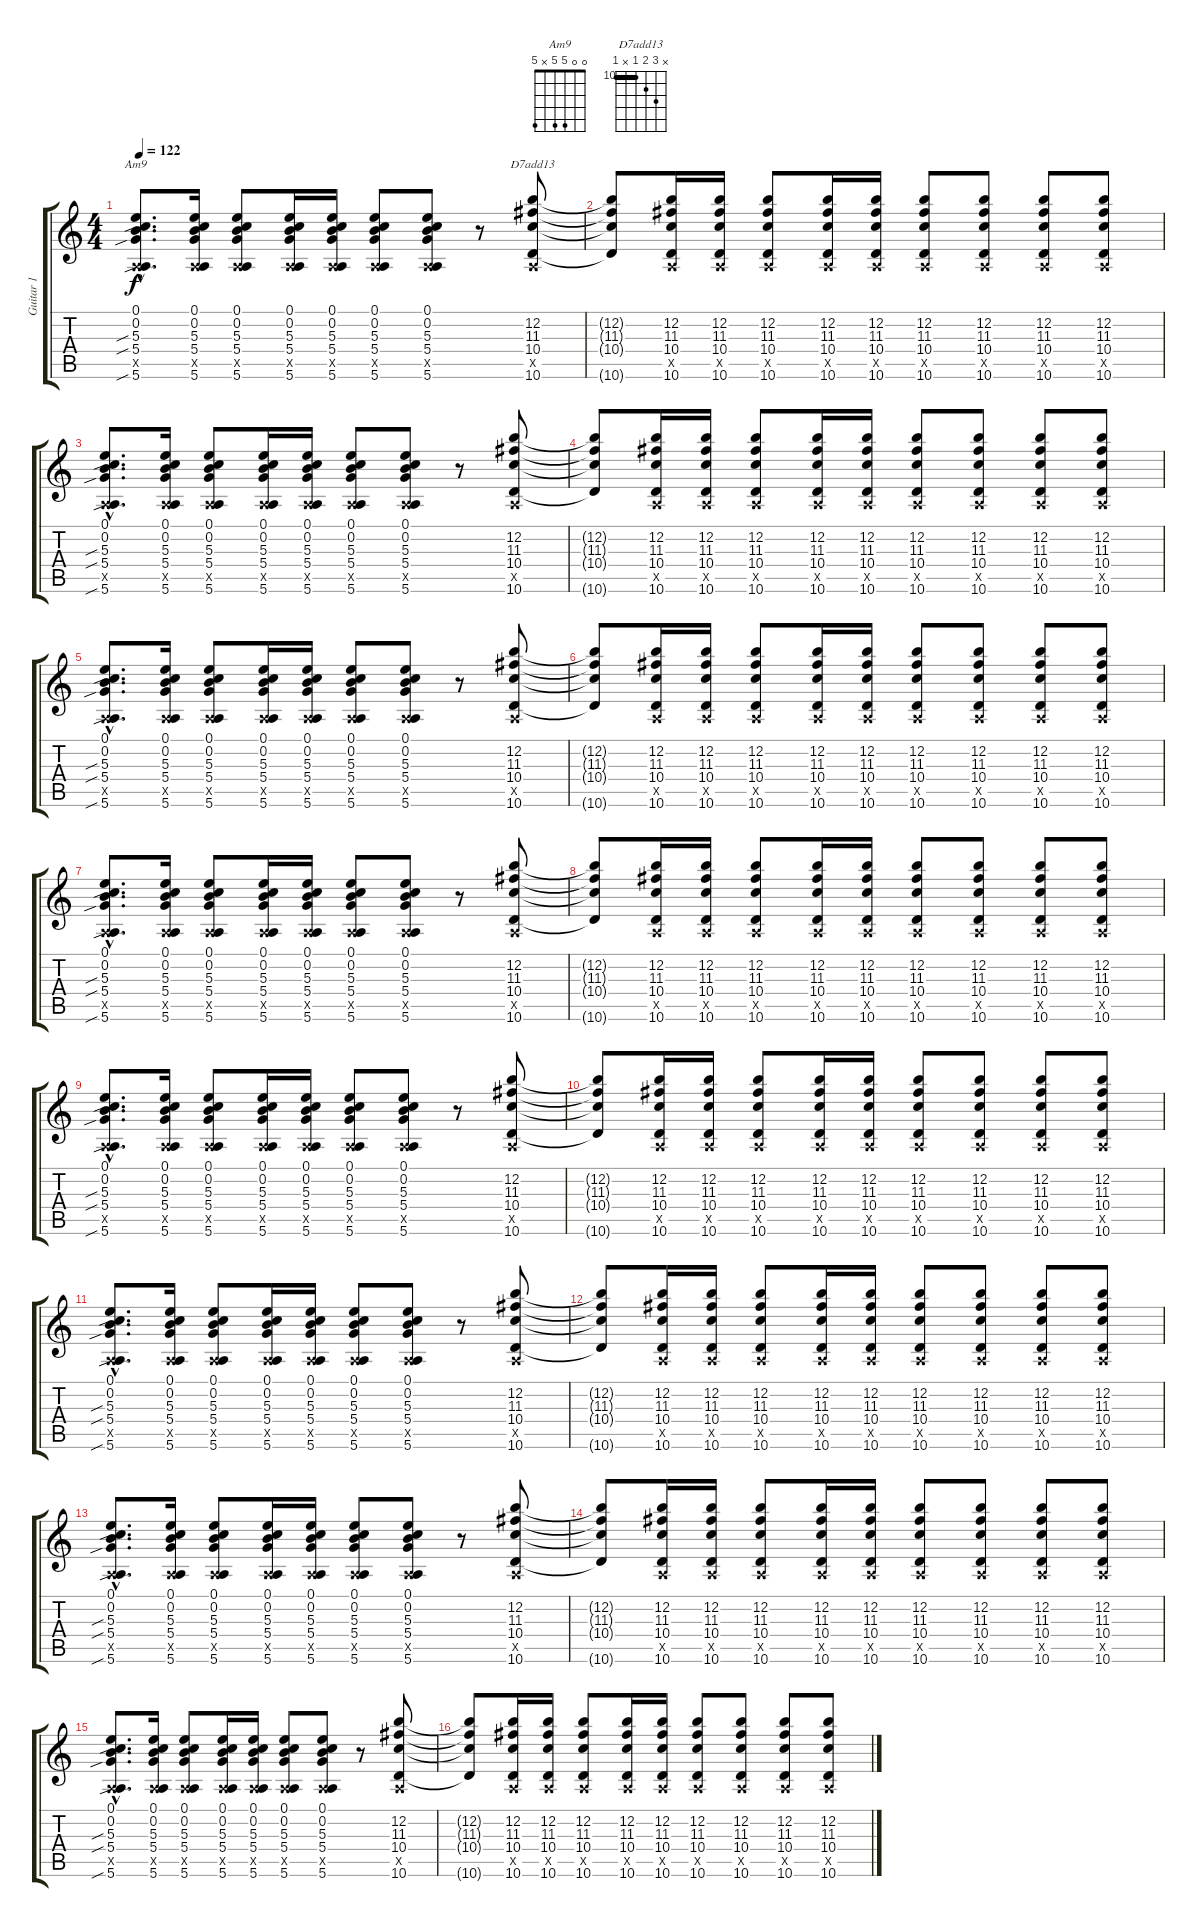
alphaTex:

\track ("Guitar 1" "Guitar 1") {instrument acousticguitarnylon}
\staff {score tabs}
\tuning (E4 B3 G3 D3 A2 E2) {hide}
\chord ("Am9" 0 0 5 5 x 5)
\chord ("D7add13" x 12 11 10 x 10) {firstfret 10 barre 10}
\ts (4 4)
\tempo 122
\clef g2
\ks c
(0.1{hac} 0.2{hac} 5.3{sib hac} 5.4{sib hac} 0.5{hac x} 5.6{sib hac}).8{d ch "Am9" dy f} (0.1 0.2 5.3 5.4 0.5{x} 5.6).16 (0.1 0.2 5.3 5.4 0.5{x} 5.6).8 (0.1 0.2 5.3 5.4 0.5{x} 5.6).16 (0.1 0.2 5.3 5.4 0.5{x} 5.6).16 (0.1 0.2 5.3 5.4 0.5{x} 5.6).8 (0.1 0.2 5.3 5.4 0.5{x} 5.6).8 r.8 (12.2 11.3 10.4 0.5{x} 10.6).8{ch "D7add13"} |
(12.2{t} 11.3{t} 10.4{t} 10.6{t}).8 (12.2 11.3 10.4 0.5{x} 10.6).16 (12.2 11.3 10.4 0.5{x} 10.6).16 (12.2 11.3 10.4 0.5{x} 10.6).8 (12.2 11.3 10.4 0.5{x} 10.6).16 (12.2 11.3 10.4 0.5{x} 10.6).16 (12.2 11.3 10.4 0.5{x} 10.6).8 (12.2 11.3 10.4 0.5{x} 10.6).8 (12.2 11.3 10.4 0.5{x} 10.6).8 (12.2 11.3 10.4 0.5{x} 10.6).8 |
(0.1{hac} 0.2{hac} 5.3{sib hac} 5.4{sib hac} 0.5{hac x} 5.6{sib hac}).8{d} (0.1 0.2 5.3 5.4 0.5{x} 5.6).16 (0.1 0.2 5.3 5.4 0.5{x} 5.6).8 (0.1 0.2 5.3 5.4 0.5{x} 5.6).16 (0.1 0.2 5.3 5.4 0.5{x} 5.6).16 (0.1 0.2 5.3 5.4 0.5{x} 5.6).8 (0.1 0.2 5.3 5.4 0.5{x} 5.6).8 r.8 (12.2 11.3 10.4 0.5{x} 10.6).8 |
(12.2{t} 11.3{t} 10.4{t} 10.6{t}).8 (12.2 11.3 10.4 0.5{x} 10.6).16 (12.2 11.3 10.4 0.5{x} 10.6).16 (12.2 11.3 10.4 0.5{x} 10.6).8 (12.2 11.3 10.4 0.5{x} 10.6).16 (12.2 11.3 10.4 0.5{x} 10.6).16 (12.2 11.3 10.4 0.5{x} 10.6).8 (12.2 11.3 10.4 0.5{x} 10.6).8 (12.2 11.3 10.4 0.5{x} 10.6).8 (12.2 11.3 10.4 0.5{x} 10.6).8 |
(0.1{hac} 0.2{hac} 5.3{sib hac} 5.4{sib hac} 0.5{hac x} 5.6{sib hac}).8{d} (0.1 0.2 5.3 5.4 0.5{x} 5.6).16 (0.1 0.2 5.3 5.4 0.5{x} 5.6).8 (0.1 0.2 5.3 5.4 0.5{x} 5.6).16 (0.1 0.2 5.3 5.4 0.5{x} 5.6).16 (0.1 0.2 5.3 5.4 0.5{x} 5.6).8 (0.1 0.2 5.3 5.4 0.5{x} 5.6).8 r.8 (12.2 11.3 10.4 0.5{x} 10.6).8 |
(12.2{t} 11.3{t} 10.4{t} 10.6{t}).8 (12.2 11.3 10.4 0.5{x} 10.6).16 (12.2 11.3 10.4 0.5{x} 10.6).16 (12.2 11.3 10.4 0.5{x} 10.6).8 (12.2 11.3 10.4 0.5{x} 10.6).16 (12.2 11.3 10.4 0.5{x} 10.6).16 (12.2 11.3 10.4 0.5{x} 10.6).8 (12.2 11.3 10.4 0.5{x} 10.6).8 (12.2 11.3 10.4 0.5{x} 10.6).8 (12.2 11.3 10.4 0.5{x} 10.6).8 |
(0.1{hac} 0.2{hac} 5.3{sib hac} 5.4{sib hac} 0.5{hac x} 5.6{sib hac}).8{d} (0.1 0.2 5.3 5.4 0.5{x} 5.6).16 (0.1 0.2 5.3 5.4 0.5{x} 5.6).8 (0.1 0.2 5.3 5.4 0.5{x} 5.6).16 (0.1 0.2 5.3 5.4 0.5{x} 5.6).16 (0.1 0.2 5.3 5.4 0.5{x} 5.6).8 (0.1 0.2 5.3 5.4 0.5{x} 5.6).8 r.8 (12.2 11.3 10.4 0.5{x} 10.6).8 |
(12.2{t} 11.3{t} 10.4{t} 10.6{t}).8 (12.2 11.3 10.4 0.5{x} 10.6).16 (12.2 11.3 10.4 0.5{x} 10.6).16 (12.2 11.3 10.4 0.5{x} 10.6).8 (12.2 11.3 10.4 0.5{x} 10.6).16 (12.2 11.3 10.4 0.5{x} 10.6).16 (12.2 11.3 10.4 0.5{x} 10.6).8 (12.2 11.3 10.4 0.5{x} 10.6).8 (12.2 11.3 10.4 0.5{x} 10.6).8 (12.2 11.3 10.4 0.5{x} 10.6).8 |
(0.1{hac} 0.2{hac} 5.3{sib hac} 5.4{sib hac} 0.5{hac x} 5.6{sib hac}).8{d} (0.1 0.2 5.3 5.4 0.5{x} 5.6).16 (0.1 0.2 5.3 5.4 0.5{x} 5.6).8 (0.1 0.2 5.3 5.4 0.5{x} 5.6).16 (0.1 0.2 5.3 5.4 0.5{x} 5.6).16 (0.1 0.2 5.3 5.4 0.5{x} 5.6).8 (0.1 0.2 5.3 5.4 0.5{x} 5.6).8 r.8 (12.2 11.3 10.4 0.5{x} 10.6).8 |
(12.2{t} 11.3{t} 10.4{t} 10.6{t}).8 (12.2 11.3 10.4 0.5{x} 10.6).16 (12.2 11.3 10.4 0.5{x} 10.6).16 (12.2 11.3 10.4 0.5{x} 10.6).8 (12.2 11.3 10.4 0.5{x} 10.6).16 (12.2 11.3 10.4 0.5{x} 10.6).16 (12.2 11.3 10.4 0.5{x} 10.6).8 (12.2 11.3 10.4 0.5{x} 10.6).8 (12.2 11.3 10.4 0.5{x} 10.6).8 (12.2 11.3 10.4 0.5{x} 10.6).8 |
(0.1{hac} 0.2{hac} 5.3{sib hac} 5.4{sib hac} 0.5{hac x} 5.6{sib hac}).8{d} (0.1 0.2 5.3 5.4 0.5{x} 5.6).16 (0.1 0.2 5.3 5.4 0.5{x} 5.6).8 (0.1 0.2 5.3 5.4 0.5{x} 5.6).16 (0.1 0.2 5.3 5.4 0.5{x} 5.6).16 (0.1 0.2 5.3 5.4 0.5{x} 5.6).8 (0.1 0.2 5.3 5.4 0.5{x} 5.6).8 r.8 (12.2 11.3 10.4 0.5{x} 10.6).8 |
(12.2{t} 11.3{t} 10.4{t} 10.6{t}).8 (12.2 11.3 10.4 0.5{x} 10.6).16 (12.2 11.3 10.4 0.5{x} 10.6).16 (12.2 11.3 10.4 0.5{x} 10.6).8 (12.2 11.3 10.4 0.5{x} 10.6).16 (12.2 11.3 10.4 0.5{x} 10.6).16 (12.2 11.3 10.4 0.5{x} 10.6).8 (12.2 11.3 10.4 0.5{x} 10.6).8 (12.2 11.3 10.4 0.5{x} 10.6).8 (12.2 11.3 10.4 0.5{x} 10.6).8 |
(0.1{hac} 0.2{hac} 5.3{sib hac} 5.4{sib hac} 0.5{hac x} 5.6{sib hac}).8{d} (0.1 0.2 5.3 5.4 0.5{x} 5.6).16 (0.1 0.2 5.3 5.4 0.5{x} 5.6).8 (0.1 0.2 5.3 5.4 0.5{x} 5.6).16 (0.1 0.2 5.3 5.4 0.5{x} 5.6).16 (0.1 0.2 5.3 5.4 0.5{x} 5.6).8 (0.1 0.2 5.3 5.4 0.5{x} 5.6).8 r.8 (12.2 11.3 10.4 0.5{x} 10.6).8 |
(12.2{t} 11.3{t} 10.4{t} 10.6{t}).8 (12.2 11.3 10.4 0.5{x} 10.6).16 (12.2 11.3 10.4 0.5{x} 10.6).16 (12.2 11.3 10.4 0.5{x} 10.6).8 (12.2 11.3 10.4 0.5{x} 10.6).16 (12.2 11.3 10.4 0.5{x} 10.6).16 (12.2 11.3 10.4 0.5{x} 10.6).8 (12.2 11.3 10.4 0.5{x} 10.6).8 (12.2 11.3 10.4 0.5{x} 10.6).8 (12.2 11.3 10.4 0.5{x} 10.6).8 |
(0.1{hac} 0.2{hac} 5.3{sib hac} 5.4{sib hac} 0.5{hac x} 5.6{sib hac}).8{d} (0.1 0.2 5.3 5.4 0.5{x} 5.6).16 (0.1 0.2 5.3 5.4 0.5{x} 5.6).8 (0.1 0.2 5.3 5.4 0.5{x} 5.6).16 (0.1 0.2 5.3 5.4 0.5{x} 5.6).16 (0.1 0.2 5.3 5.4 0.5{x} 5.6).8 (0.1 0.2 5.3 5.4 0.5{x} 5.6).8 r.8 (12.2 11.3 10.4 0.5{x} 10.6).8 |
(12.2{t} 11.3{t} 10.4{t} 10.6{t}).8 (12.2 11.3 10.4 0.5{x} 10.6).16 (12.2 11.3 10.4 0.5{x} 10.6).16 (12.2 11.3 10.4 0.5{x} 10.6).8 (12.2 11.3 10.4 0.5{x} 10.6).16 (12.2 11.3 10.4 0.5{x} 10.6).16 (12.2 11.3 10.4 0.5{x} 10.6).8 (12.2 11.3 10.4 0.5{x} 10.6).8 (12.2 11.3 10.4 0.5{x} 10.6).8 (12.2 11.3 10.4 0.5{x} 10.6).8
